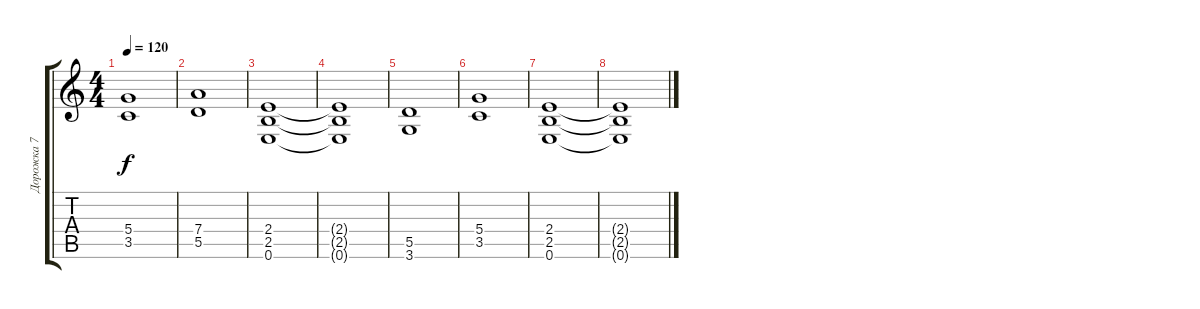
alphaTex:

\track ("Дорожка 7" "Дорожка 7") {instrument distortionguitar}
\staff {score tabs}
\tuning (E4 B3 G3 D3 A2 E2) {hide}
\ts (4 4)
\tempo 120
\clef g2
\ks c
(5.4 3.5).1{dy f} |
(7.4 5.5).1 |
(2.4 2.5 0.6).1 |
(2.4{t} 2.5{t} 0.6{t}).1 |
(5.5 3.6).1 |
(5.4 3.5).1 |
(2.4 2.5 0.6).1 |
(2.4{t} 2.5{t} 0.6{t}).1
